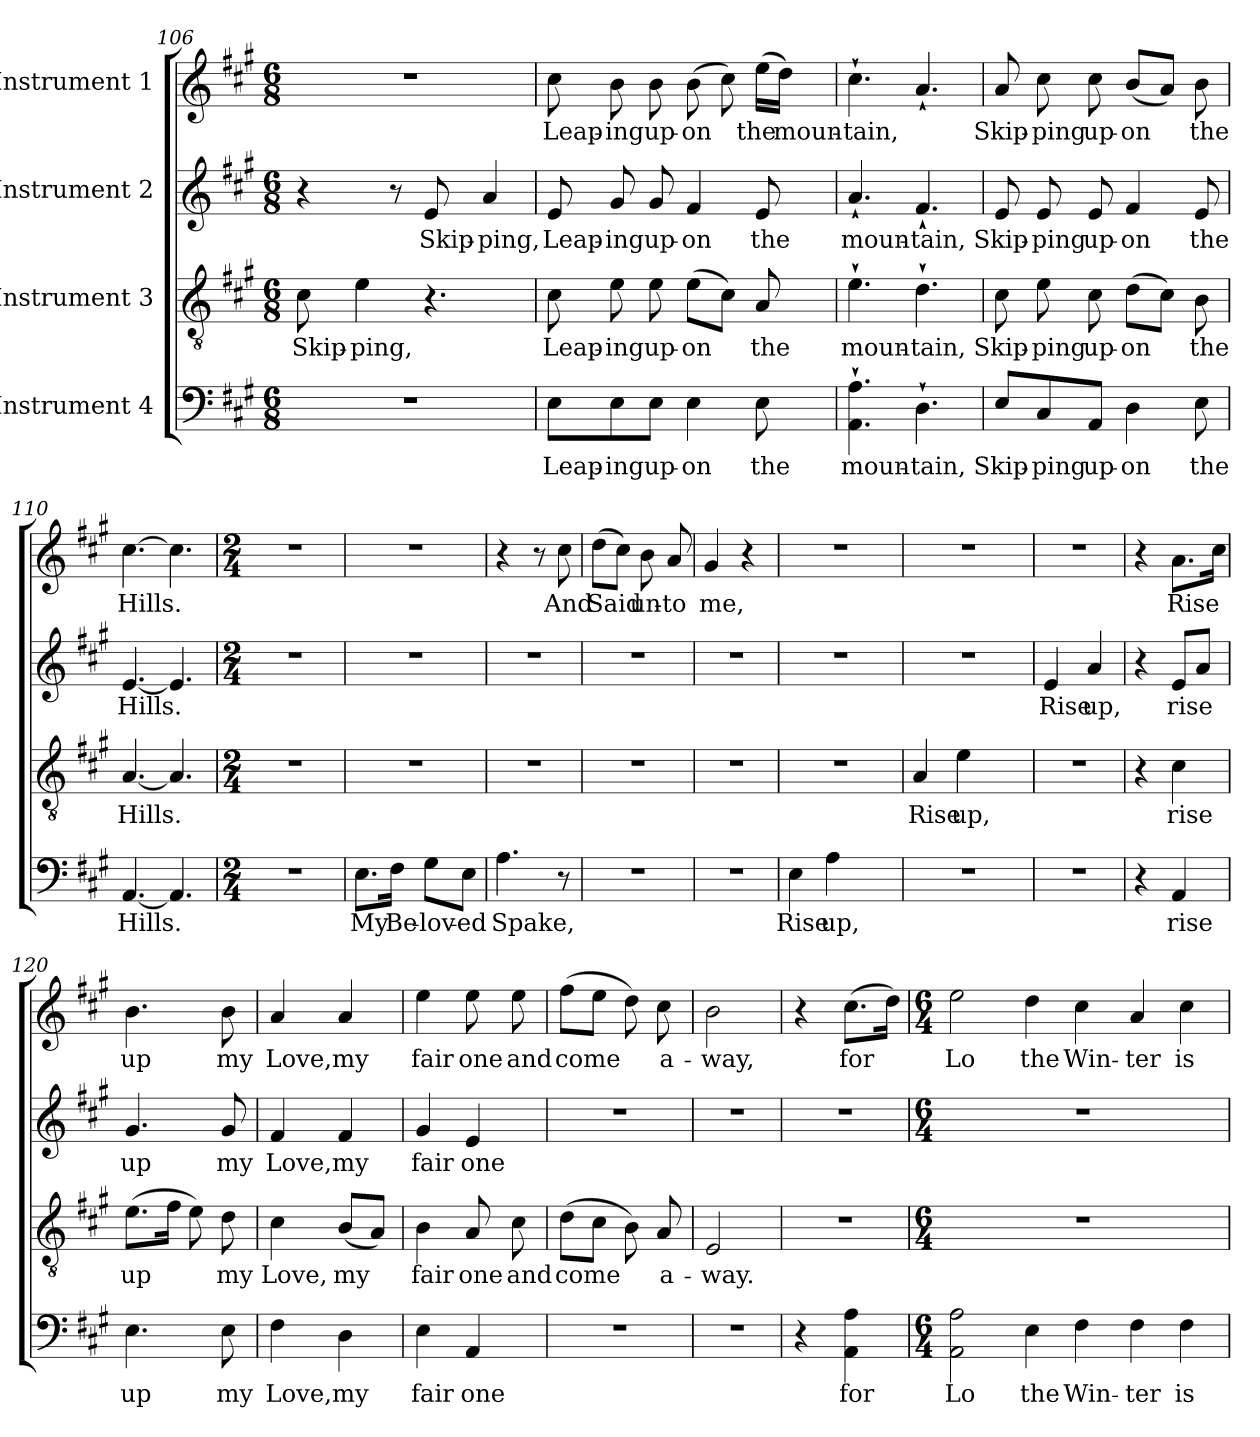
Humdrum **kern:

**kern	**text	**kern	**text	**kern	**text	**kern	**text
*part4	*part4	*part3	*part3	*part2	*part2	*part1	*part1
*staff4	*staff4	*staff3	*staff3	*staff2	*staff2	*staff1	*staff1
*I"Instrument 4	*	*I"Instrument 3	*	*I"Instrument 2	*	*I"Instrument 1	*
!!LO:LB:g=z
*clefF4	*	*clefGv2	*	*clefG2	*	*clefG2	*
*k[f#c#g#]	*	*k[f#c#g#]	*	*k[f#c#g#]	*	*k[f#c#g#]	*
*A:	*	*A:	*	*A:	*	*A:	*
*M6/8	*	*M6/8	*	*M6/8	*	*M6/8	*
=106	=106	=106	=106	=106	=106	=106	=106
!LO:N:vis=1	!	!	!LO:LY:b	!	!	!LO:N:vis=1	!
2.r	.	8c#\	Skip-	4r	.	2.r	.
!	!	!	!LO:LY:b:cj	!	!	!	!
.	.	4e\	-ping,	.	.	.	.
.	.	.	.	8r	.	.	.
!	!	!	!	!	!LO:LY:b	!	!
.	.	4.r	.	8e/	Skip-	.	.
!	!	!	!	!	!LO:LY:b:cj	!	!
.	.	.	.	4a/	-ping,	.	.
=107	=107	=107	=107	=107	=107	=107	=107
!	!LO:LY:b:cj	!	!LO:LY:b:cj	!	!LO:LY:b:cj	!	!LO:LY:b:cj
8E\L	Leap-	8c#\	Leap-	8e/	Leap-	8cc#\	Leap-
!	!LO:LY:b:rj	!	!LO:LY:b:rj	!	!LO:LY:b:rj	!	!LO:LY:b:rj
8E\	-ing	8e\	-ing	8g#/	-ing	8b\	-ing
!	!LO:LY:b	!	!LO:LY:b	!	!LO:LY:b	!	!LO:LY:b
8E\J	up-	8e\	up-	8g#/	up-	8b\	up-
!	!LO:LY:b:rj	!	!LO:LY:b:cj	!	!LO:LY:b:rj	!	!LO:LY:b:cj
4E\	-on	(>8e\L	-on	4f#/	-on	(>8b\	-on
.	.	8c#\J)	.	.	.	8cc#\)	.
!	!LO:LY:b:cj	!	!LO:LY:b:cj	!	!LO:LY:b:cj	!	!LO:LY:b
8E\	the	8A/	the	8e/	the	(>16ee\L	the
!	!	!	!	!	!	!	!LO:LY:b
.	.	.	.	.	.	16dd\J)	moun-
=108	=108	=108	=108	=108	=108	=108	=108
!	!LO:LY:b:cj	!	!LO:LY:b:cj	!	!LO:LY:b:cj	!	!LO:LY:b:cj
4.A\`> 4.AA\`>	moun-	4.e`>\	moun-	4.a`</	moun-	4.cc#`>\	-tain,
!	!LO:LY:b:rj	!	!LO:LY:b:rj	!	!LO:LY:b:rj	!	!
4.D`>\	-tain,	4.d`>\	-tain,	4.f#`</	-tain,	4.a`</	.
=109	=109	=109	=109	=109	=109	=109	=109
!	!LO:LY:b	!	!LO:LY:b	!	!LO:LY:b	!	!LO:LY:b
8E/L	Skip-	8c#\	Skip-	8e/	Skip-	8a/	Skip-
!	!LO:LY:b:rj	!	!LO:LY:b:rj	!	!LO:LY:b:rj	!	!LO:LY:b:rj
8C#/	-ping	8e\	-ping	8e/	-ping	8cc#\	-ping
!	!LO:LY:b	!	!LO:LY:b	!	!LO:LY:b	!	!LO:LY:b
8AA/J	up-	8c#\	up-	8e/	up-	8cc#\	up-
!	!LO:LY:b:rj	!	!LO:LY:b:cj	!	!LO:LY:b:rj	!	!LO:LY:b:cj
4D\	-on	(>8d\L	-on	4f#/	-on	(<8b/L	-on
.	.	8c#\J)	.	.	.	8a/J)	.
!	!LO:LY:b:cj	!	!LO:LY:b:cj	!	!LO:LY:b:cj	!	!LO:LY:b:cj
8E\	the	8B\	the	8e/	the	8b\	the
=110	=110	=110	=110	=110	=110	=110	=110
!	!LO:LY:b	!	!LO:LY:b	!	!LO:LY:b	!	!LO:LY:b
[<4.AA/	Hills.	[<4.A/	Hills.	[<4.e/	Hills.	[>4.cc#\	Hills.
4.AA/]	.	4.A/]	.	4.e/]	.	4.cc#\]	.
=111	=111	=111	=111	=111	=111	=111	=111
*M2/4	*	*M2/4	*	*M2/4	*	*M2/4	*
!LO:N:vis=1	!	!LO:N:vis=1	!	!LO:N:vis=1	!	!LO:N:vis=1	!
2r	.	2r	.	2r	.	2r	.
=112	=112	=112	=112	=112	=112	=112	=112
!	!LO:LY:b:cj	!LO:N:vis=1	!	!LO:N:vis=1	!	!LO:N:vis=1	!
8.E\L	My	2r	.	2r	.	2r	.
!	!LO:LY:b	!	!	!	!	!	!
16F#\Jk	Be-	.	.	.	.	.	.
!	!LO:LY:b:cj	!	!	!	!	!	!
8G#\L	-lov-	.	.	.	.	.	.
!	!LO:LY:b:rj	!	!	!	!	!	!
8E\J	-ed	.	.	.	.	.	.
=113	=113	=113	=113	=113	=113	=113	=113
!	!LO:LY:b:cj	!LO:N:vis=1	!	!LO:N:vis=1	!	!	!
4.A\	Spake,	2r	.	2r	.	4r	.
.	.	.	.	.	.	8r	.
!	!	!	!	!	!	!	!LO:LY:b:cj
8r	.	.	.	.	.	8cc#\	And
!!LO:LB:g=z
=114	=114	=114	=114	=114	=114	=114	=114
!LO:N:vis=1	!	!LO:N:vis=1	!	!LO:N:vis=1	!	!	!LO:LY:b
2r	.	2r	.	2r	.	(>8dd\L	Said
.	.	.	.	.	.	8cc#\J)	.
!	!	!	!	!	!	!	!LO:LY:b
.	.	.	.	.	.	8b\	un-
!	!	!	!	!	!	!	!LO:LY:b:rj
.	.	.	.	.	.	8a/	-to
=115	=115	=115	=115	=115	=115	=115	=115
!LO:N:vis=1	!	!LO:N:vis=1	!	!LO:N:vis=1	!	!	!LO:LY:b:cj
2r	.	2r	.	2r	.	4g#/	me,
.	.	.	.	.	.	4r	.
=116	=116	=116	=116	=116	=116	=116	=116
!	!LO:LY:b:cj	!LO:N:vis=1	!	!LO:N:vis=1	!	!LO:N:vis=1	!
4E\	Rise	2r	.	2r	.	2r	.
!	!LO:LY:b:cj	!	!	!	!	!	!
4A\	up,	.	.	.	.	.	.
=117	=117	=117	=117	=117	=117	=117	=117
!LO:N:vis=1	!	!	!LO:LY:b:cj	!LO:N:vis=1	!	!LO:N:vis=1	!
2r	.	4A/	Rise	2r	.	2r	.
!	!	!	!LO:LY:b:cj	!	!	!	!
.	.	4e\	up,	.	.	.	.
=118	=118	=118	=118	=118	=118	=118	=118
!LO:N:vis=1	!	!LO:N:vis=1	!	!	!LO:LY:b:cj	!LO:N:vis=1	!
2r	.	2r	.	4e/	Rise	2r	.
!	!	!	!	!	!LO:LY:b:cj	!	!
.	.	.	.	4a/	up,	.	.
=119	=119	=119	=119	=119	=119	=119	=119
4r	.	4r	.	4r	.	4r	.
!	!LO:LY:b:cj	!	!LO:LY:b:cj	!	!LO:LY:b	!	!LO:LY:b
4AA/	rise	4c#\	rise	8e/L	rise	8.a\L	Rise
.	.	.	.	8a/J	.	.	.
.	.	.	.	.	.	16cc#\J	.
=120	=120	=120	=120	=120	=120	=120	=120
!	!LO:LY:b:cj	!	!LO:LY:b:cj	!	!LO:LY:b:cj	!	!LO:LY:b:cj
4.E\	up	(>8.e\L	up	4.g#/	up	4.b\	up
.	.	16f#\J	.	.	.	.	.
.	.	8e\)	.	.	.	.	.
!	!LO:LY:b:cj	!	!LO:LY:b:cj	!	!LO:LY:b:cj	!	!LO:LY:b:cj
8E\	my	8d\	my	8g#/	my	8b\	my
=121	=121	=121	=121	=121	=121	=121	=121
!	!LO:LY:b:cj	!	!LO:LY:b:cj	!	!LO:LY:b:cj	!	!LO:LY:b:cj
4F#\	Love,my	4c#\	Love,	4f#/	Love,my	4a/	Love,my
!	!	!	!LO:LY:b	!	!	!	!
4D\	.	(<8B/L	my	4f#/	.	4a/	.
.	.	8A/J)	.	.	.	.	.
=122	=122	=122	=122	=122	=122	=122	=122
!	!LO:LY:b:cj	!	!LO:LY:b:cj	!	!LO:LY:b:cj	!	!LO:LY:b:cj
4E\	fair	4B\	fair	4g#/	fair	4ee\	fair
!	!LO:LY:b:cj	!	!LO:LY:b:cj	!	!LO:LY:b:cj	!	!LO:LY:b:cj
4AA/	one	8A/	one	4e/	one	8ee\	one
!	!	!	!LO:LY:b:cj	!	!	!	!LO:LY:b:cj
.	.	8c#\	and	.	.	8ee\	and
=123	=123	=123	=123	=123	=123	=123	=123
!LO:N:vis=1	!	!	!LO:LY:b	!LO:N:vis=1	!	!	!LO:LY:b
2r	.	(>8d\L	come	2r	.	(>8ff#\L	come
.	.	8c#\J	.	.	.	8ee\J	.
.	.	8B\)	.	.	.	8dd\)	.
!	!	!	!LO:LY:b:cj	!	!	!	!LO:LY:b:cj
.	.	8A/	a-	.	.	8cc#\	a-
=124	=124	=124	=124	=124	=124	=124	=124
!LO:N:vis=1	!	!	!LO:LY:b:cj	!LO:N:vis=1	!	!	!LO:LY:b:cj
2r	.	2E/	-way.	2r	.	2b\	-way,
=125	=125	=125	=125	=125	=125	=125	=125
!	!	!LO:N:vis=1	!	!LO:N:vis=1	!	!	!
4r	.	2r	.	2r	.	4r	.
!	!LO:LY:b:cj	!	!	!	!	!	!LO:LY:b
4A\ 4AA\	for	.	.	.	.	(>8.cc#\L	for
.	.	.	.	.	.	16dd\J)	.
!!LO:PB:g=z
=126	=126	=126	=126	=126	=126	=126	=126
*M6/4	*	*M6/4	*	*M6/4	*	*M6/4	*
!	!LO:LY:b:cj	!LO:N:vis=1	!	!LO:N:vis=1	!	!	!LO:LY:b:cj
2A\ 2AA\	Lo	1.r	.	1.r	.	2ee\	Lo
!	!LO:LY:b:cj	!	!	!	!	!	!LO:LY:b:cj
4E\	the	.	.	.	.	4dd\	the
!	!LO:LY:b:cj	!	!	!	!	!	!LO:LY:b:cj
4F#\	Win-	.	.	.	.	4cc#\	Win-
!	!LO:LY:b:rj	!	!	!	!	!	!LO:LY:b:rj
4F#\	-ter	.	.	.	.	4a/	-ter
!	!LO:LY:b:cj	!	!	!	!	!	!LO:LY:b:cj
4F#\	is	.	.	.	.	4cc#\	is
=	=	=	=	=	=	=	=
*-	*-	*-	*-	*-	*-	*-	*-
